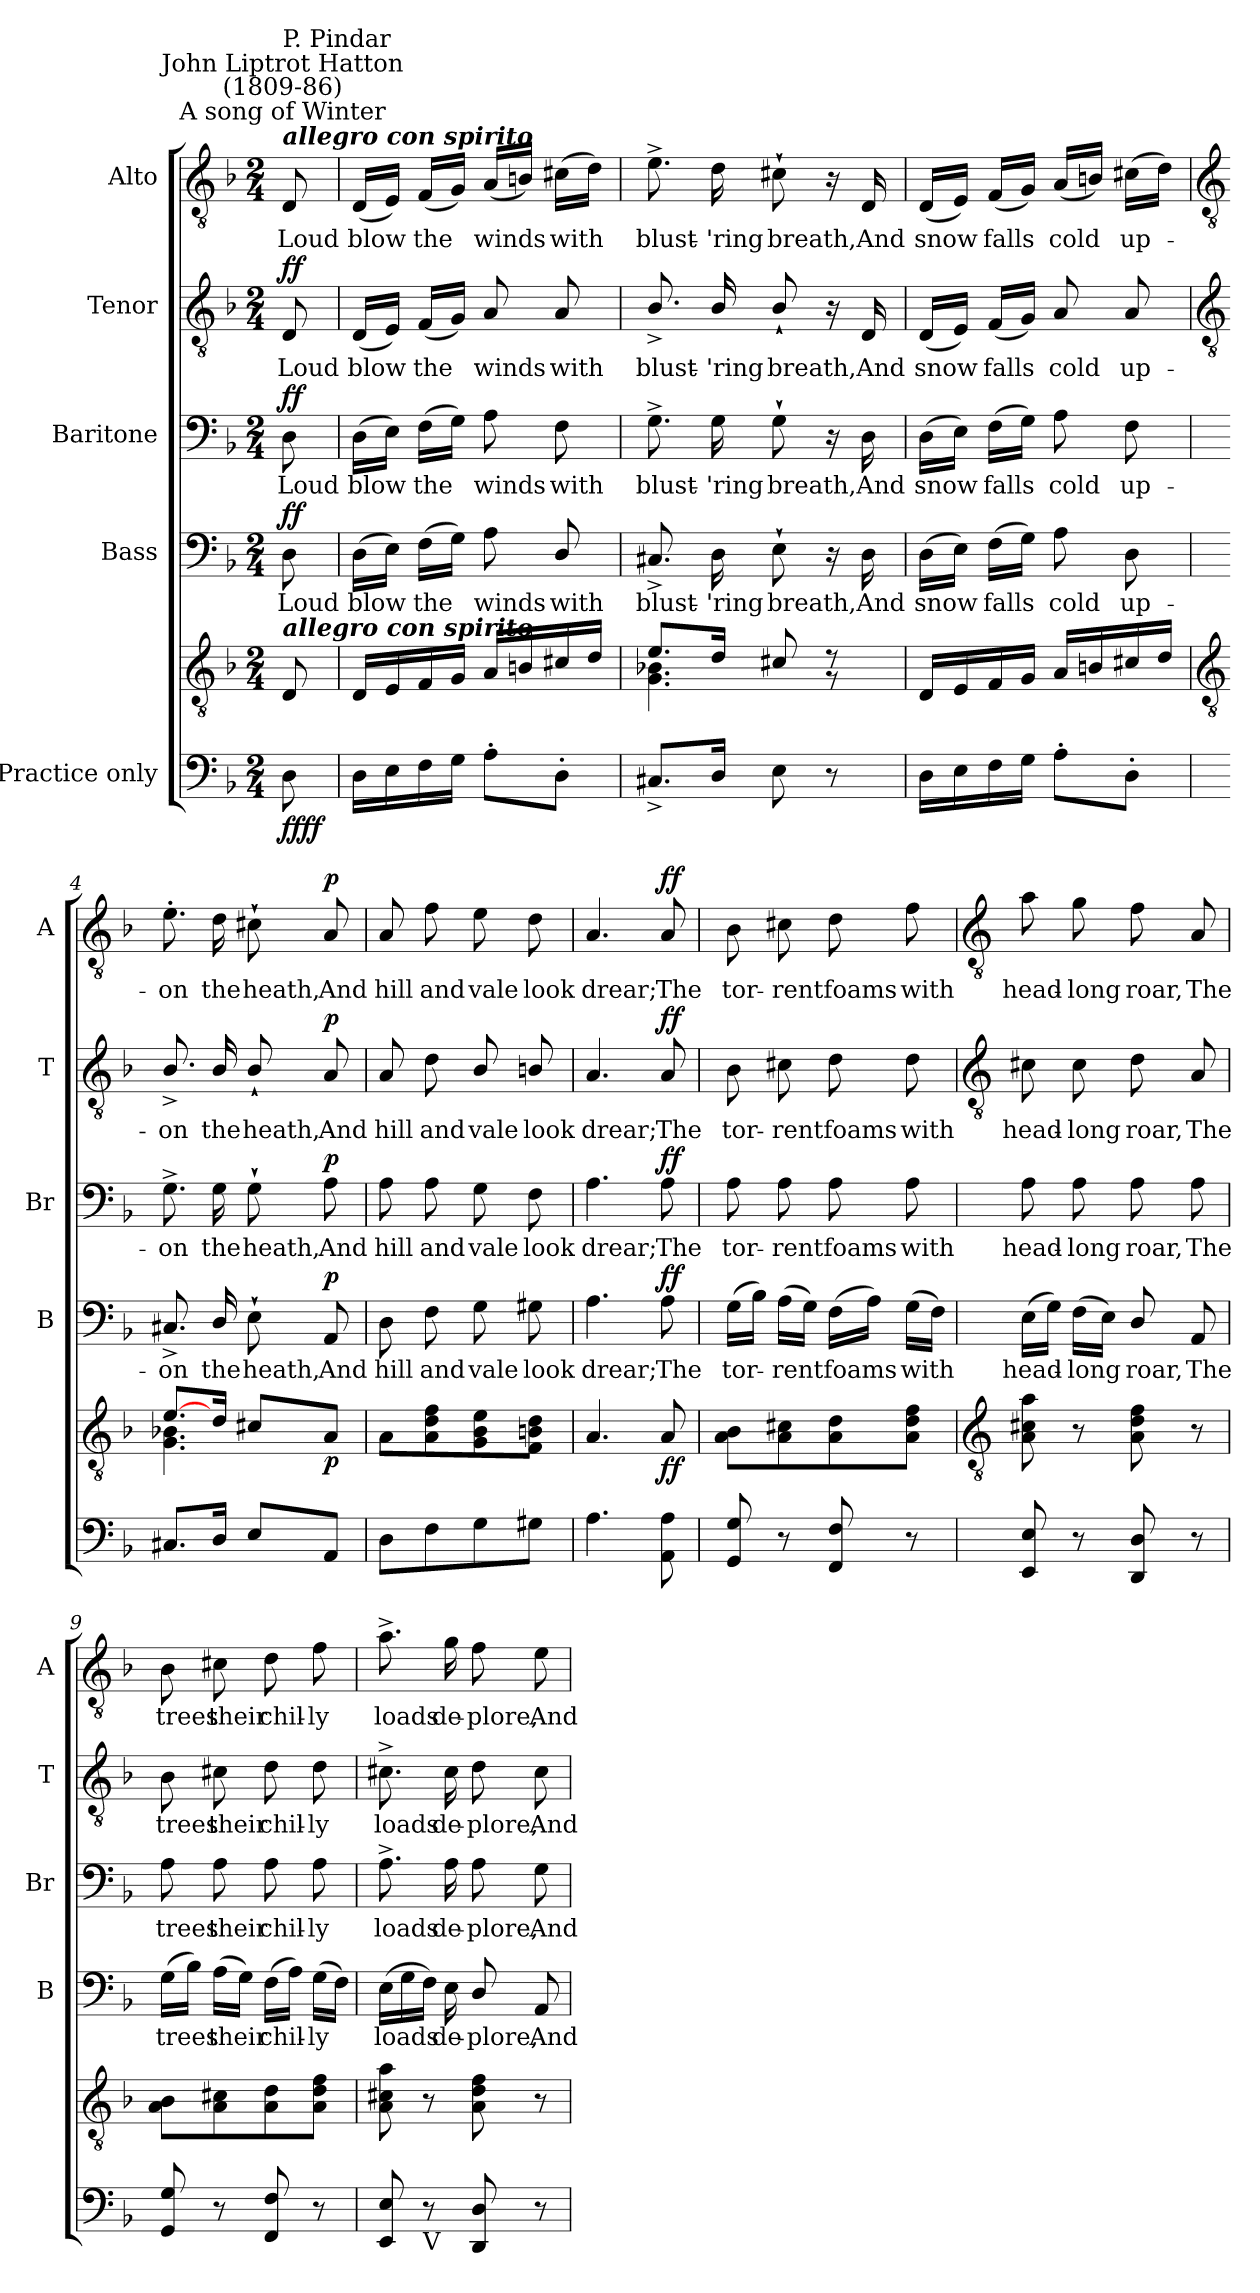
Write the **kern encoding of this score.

**kern	**kern	**dynam	**kern	**text	**dynam	**kern	**text	**dynam	**kern	**text	**dynam	**kern	**text	**dynam
*part5	*part5	*part5	*part4	*part4	*part4	*part3	*part3	*part3	*part2	*part2	*part2	*part1	*part1	*part1
*staff6	*staff5	*staff5/6	*staff4	*staff4	*staff4	*staff3	*staff3	*staff3	*staff2	*staff2	*staff2	*staff1	*staff1	*staff1
*I"Practice only	*	*	*I"Bass	*	*	*I"Baritone	*	*	*I"Tenor	*	*	*I"Alto	*	*
*	*	*	*I'B	*	*	*I'Br	*	*	*I'T	*	*	*I'A	*	*
*clefF4	*clefGv2	*	*clefF4	*	*	*clefF4	*	*	*clefGv2	*	*	*clefGv2	*	*
*k[b-]	*k[b-]	*	*k[b-]	*	*	*k[b-]	*	*	*k[b-]	*	*	*k[b-]	*	*
*F:	*F:	*	*F:	*	*	*F:	*	*	*F:	*	*	*F:	*	*
*M2/4	*M2/4	*	*M2/4	*	*	*M2/4	*	*	*M2/4	*	*	*M2/4	*	*
*MM63	*MM63	*	*MM63	*	*	*MM63	*	*	*MM63	*	*	*MM63	*	*
=	=	=	=	=	=	=	=	=	=	=	=	=	=	=
*	*^	*	*	*	*	*	*	*	*	*	*	*	*	*
!	!	!	!	!	!	!	!	!	!	!	!	!	!LO:TX:a:Bi:t=allegro con spirito	!	!
!	!	!	!	!	!	!	!	!	!	!	!	!	!LO:TX:a:cj:t=A song of Winter	!	!
!	!	!	!	!	!	!	!	!	!	!	!	!	!LO:TX:a:cj:t=John Liptrot Hatton\n(1809-86)	!	!
!	!	!	!	!	!	!	!	!	!	!	!	!	!LO:TX:a:t=P. Pindar	!	!
!	!LO:TX:a:Bi:t=allegro con spirito	!	!	!	!	!	!	!	!	!	!	!	!	!	!
!	!	!	!LO:DY:b=2	!	!LO:LY:b	!	!	!LO:LY:b	!	!	!LO:LY:b	!	!	!LO:LY:b	!
!	!	!	!LO:DY:n=1:b	!	!	!LO:DY:b	!	!	!LO:DY:b	!	!	!LO:DY:b	!	!	!
8D	8D/	8ryy	ff ff	8D	Loud	ff	8D	Loud	ff	8D	Loud	ff	8D	Loud	.
=1	=1	=1	=1	=1	=1	=1	=1	=1	=1	=1	=1	=1	=1	=1	=1
!	!	!	!	!	!LO:LY:b	!	!	!LO:LY:b	!	!	!LO:LY:b	!	!	!LO:LY:b	!
16DLL	16D/LL	2ryy	.	(>16DLL	blow	.	(>16DLL	blow	.	(<16DLL	blow	.	(<16DLL	blow	.
16E	16E/	.	.	16EJJ)	.	.	16EJJ)	.	.	16EJJ)	.	.	16EJJ)	.	.
!	!	!	!	!	!LO:LY:b	!	!	!LO:LY:b	!	!	!LO:LY:b	!	!	!LO:LY:b	!
16F	16F/	.	.	(>16FLL	the	.	(>16FLL	the	.	(<16FLL	the	.	(<16FLL	the	.
16GJJ	16G/JJ	.	.	16GJJ)	.	.	16GJJ)	.	.	16GJJ)	.	.	16GJJ)	.	.
!	!	!	!	!	!LO:LY:b	!	!	!LO:LY:b	!	!	!LO:LY:b	!	!	!LO:LY:b	!
8A'L	16A/LL	.	.	8A	winds	.	8A	winds	.	8A	winds	.	(<16ALL	winds	.
.	16Bn/	.	.	.	.	.	.	.	.	.	.	.	16BnJJ)	.	.
!	!	!	!	!	!LO:LY:b	!	!	!LO:LY:b	!	!	!LO:LY:b	!	!	!LO:LY:b	!
8D'J	16c#X/	.	.	8D/	with	.	8F	with	.	8A	with	.	(>16c#X\LL	with	.
.	16d/JJ	.	.	.	.	.	.	.	.	.	.	.	16d\JJ)	.	.
=2	=2	=2	=2	=2	=2	=2	=2	=2	=2	=2	=2	=2	=2	=2	=2
!	!	!	!	!	!LO:LY:b	!	!	!LO:LY:b	!	!	!LO:LY:b	!	!	!LO:LY:b	!
8.C#X^L	8.e/L	4.G\ 4.B-X\	.	8.C#X^	blust-	.	8.G^	blust-	.	8.B-^/	blust-	.	8.e^\	blust-	.
!	!	!	!	!	!LO:LY:b	!	!	!LO:LY:b	!	!	!LO:LY:b	!	!	!LO:LY:b	!
16DJ	16d/J	.	.	16D	-'ring	.	16G	-'ring	.	16B-/	-'ring	.	16d\	-'ring	.
!	!	!	!	!	!LO:LY:b	!	!	!LO:LY:b	!	!	!LO:LY:b	!	!	!LO:LY:b	!
8E	8c#X/	.	.	8E`	breath,	.	8G`	breath,	.	8B-`/	breath,	.	8c#X`\	breath,	.
8r	8r	8r	.	16r	.	.	16r	.	.	16r	.	.	16r	.	.
!	!	!	!	!	!LO:LY:b	!	!	!LO:LY:b	!	!	!LO:LY:b	!	!	!LO:LY:b	!
.	.	.	.	16D	And	.	16D	And	.	16D	And	.	16D	And	.
=3	=3	=3	=3	=3	=3	=3	=3	=3	=3	=3	=3	=3	=3	=3	=3
!	!	!	!	!	!LO:LY:b	!	!	!LO:LY:b	!	!	!LO:LY:b	!	!	!LO:LY:b	!
16DLL	16D/LL	2ryy	.	(>16DLL	snow	.	(>16DLL	snow	.	(<16DLL	snow	.	(<16DLL	snow	.
16E	16E/	.	.	16EJJ)	.	.	16EJJ)	.	.	16EJJ)	.	.	16EJJ)	.	.
!	!	!	!	!	!LO:LY:b	!	!	!LO:LY:b	!	!	!LO:LY:b	!	!	!LO:LY:b	!
16F	16F/	.	.	(>16FLL	falls	.	(>16FLL	falls	.	(<16FLL	falls	.	(<16FLL	falls	.
16GJJ	16G/JJ	.	.	16GJJ)	.	.	16GJJ)	.	.	16GJJ)	.	.	16GJJ)	.	.
!	!	!	!	!	!LO:LY:b	!	!	!LO:LY:b	!	!	!LO:LY:b	!	!	!LO:LY:b	!
8A'L	16A/LL	.	.	8A	cold	.	8A	cold	.	8A	cold	.	(<16ALL	cold	.
.	16Bn/	.	.	.	.	.	.	.	.	.	.	.	16BnJJ)	.	.
!	!	!	!	!	!LO:LY:b	!	!	!LO:LY:b	!	!	!LO:LY:b	!	!	!LO:LY:b	!
8D'J	16c#X/	.	.	8D	up-	.	8F	up-	.	8A	up-	.	(>16c#XLL	up-	.
.	16d/JJ	.	.	.	.	.	.	.	.	.	.	.	16dJJ)	.	.
!!LO:LB:g=z
=4	=4	=4	=4	=4	=4	=4	=4	=4	=4	=4	=4	=4	=4	=4	=4
*	*clefGv2	*	*	*	*	*	*	*	*	*clefGv2	*	*	*clefGv2	*	*
!	!	!	!	!	!LO:LY:b	!	!	!LO:LY:b	!	!	!LO:LY:b	!	!	!LO:LY:b	!
8.C#XL	[8.e/L	4.G\ 4.B-X\	.	8.C#X^	-on	.	8.G^	-on	.	8.B-^/	-on	.	8.e'	on	.
!	!	!	!	!	!LO:LY:b	!	!	!LO:LY:b	!	!	!LO:LY:b	!	!	!LO:LY:b	!
16DJ	16d/J	.	.	16D/	the	.	16G	the	.	16B-/	the	.	16d	the	.
!	!	!	!	!	!LO:LY:b	!	!	!LO:LY:b	!	!	!LO:LY:b	!	!	!LO:LY:b	!
8EL	8c#X/L	.	.	8E`	heath,	.	8G`	heath,	.	8B-`/	heath,	.	8c#X`	heath,	.
!	!	!	!LO:DY:b	!	!LO:LY:b	!LO:DY:b	!	!LO:LY:b	!LO:DY:b	!	!LO:LY:b	!LO:DY:b	!	!LO:LY:b	!LO:DY:b
8AAJ	8A/J	8ryy	p	8AA	And	p	8A	And	p	8A	And	p	8A	And	p
=5	=5	=5	=5	=5	=5	=5	=5	=5	=5	=5	=5	=5	=5	=5	=5
!	!	!	!	!	!LO:LY:b	!	!	!LO:LY:b	!	!	!LO:LY:b	!	!	!LO:LY:b	!
8DL	8A\L	2ryy	.	8D	hill	.	8A	hill	.	8A	hill	.	8A	hill	.
!	!	!	!	!	!LO:LY:b	!	!	!LO:LY:b	!	!	!LO:LY:b	!	!	!LO:LY:b	!
8F	8A\ 8d\ 8f\	.	.	8F	and	.	8A	and	.	8d	and	.	8f	and	.
!	!	!	!	!	!LO:LY:b	!	!	!LO:LY:b	!	!	!LO:LY:b	!	!	!LO:LY:b	!
8G	8G\ 8B-\ 8e\	.	.	8G	vale	.	8G	vale	.	8B-/	vale	.	8e	vale	.
!	!	!	!	!	!LO:LY:b	!	!	!LO:LY:b	!	!	!LO:LY:b	!	!	!LO:LY:b	!
8G#XJ	8F\ 8Bn\ 8d\J	.	.	8G#X	look	.	8F	look	.	8Bn/	look	.	8d	look	.
=6	=6	=6	=6	=6	=6	=6	=6	=6	=6	=6	=6	=6	=6	=6	=6
!	!	!	!	!	!LO:LY:b	!	!	!LO:LY:b	!	!	!LO:LY:b	!	!	!LO:LY:b	!
4.A	4.A/	2ryy	.	4.A	drear;	.	4.A	drear;	.	4.A	drear;	.	4.A	drear;	.
!	!	!	!LO:DY:b	!	!LO:LY:b	!LO:DY:b	!	!LO:LY:b	!LO:DY:b	!	!LO:LY:b	!LO:DY:b	!	!LO:LY:b	!LO:DY:b
8AA 8A	8A/	.	ff	8A	The	ff	8A	The	ff	8A	The	ff	8A	The	ff
=7	=7	=7	=7	=7	=7	=7	=7	=7	=7	=7	=7	=7	=7	=7	=7
!	!	!	!	!	!LO:LY:b	!	!	!LO:LY:b	!	!	!LO:LY:b	!	!	!LO:LY:b	!
8GG 8G	8A\ 8B-\L	2ryy	.	(>16GLL	tor-	.	8A	tor-	.	8B-	tor-	.	8B-	tor-	.
.	.	.	.	16B-JJ)	.	.	.	.	.	.	.	.	.	.	.
!	!	!	!	!	!LO:LY:b	!	!	!LO:LY:b	!	!	!LO:LY:b	!	!	!LO:LY:b	!
8r	8A\ 8c#X\	.	.	(>16ALL	rent	.	8A	-rent	.	8c#X	-rent	.	8c#X	-rent	.
.	.	.	.	16GJJ)	.	.	.	.	.	.	.	.	.	.	.
!	!	!	!	!	!LO:LY:b	!	!	!LO:LY:b	!	!	!LO:LY:b	!	!	!LO:LY:b	!
8FF 8F	8A\ 8d\	.	.	(>16FLL	foams	.	8A	foams	.	8d	foams	.	8d	foams	.
.	.	.	.	16AJJ)	.	.	.	.	.	.	.	.	.	.	.
!	!	!	!	!	!LO:LY:b	!	!	!LO:LY:b	!	!	!LO:LY:b	!	!	!LO:LY:b	!
8r	8A\ 8d\ 8f\J	.	.	(>16GLL	with	.	8A	with	.	8d	with	.	8f	with	.
.	.	.	.	16FJJ)	.	.	.	.	.	.	.	.	.	.	.
*	*v	*v	*	*	*	*	*	*	*	*	*	*	*	*	*
!!LO:LB:g=z
=8	=8	=8	=8	=8	=8	=8	=8	=8	=8	=8	=8	=8	=8	=8
*	*clefGv2	*	*	*	*	*	*	*	*clefGv2	*	*	*clefGv2	*	*
!	!	!	!	!LO:LY:b	!	!	!LO:LY:b	!	!	!LO:LY:b	!	!	!LO:LY:b	!
8EE 8E	8A\ 8c#X\ 8a\	.	(>16ELL	head-	.	8A	head-	.	8c#X	head-	.	8a	head-	.
.	.	.	16GJJ)	.	.	.	.	.	.	.	.	.	.	.
!	!	!	!	!LO:LY:b	!	!	!LO:LY:b	!	!	!LO:LY:b	!	!	!LO:LY:b	!
8r	8r	.	(>16FLL	long	.	8A	-long	.	8c#	-long	.	8g	-long	.
.	.	.	16EJJ)	.	.	.	.	.	.	.	.	.	.	.
!	!	!	!	!LO:LY:b	!	!	!LO:LY:b	!	!	!LO:LY:b	!	!	!LO:LY:b	!
8DD 8D	8A\ 8d\ 8f\	.	8D/	roar,	.	8A	roar,	.	8d	roar,	.	8f	roar,	.
!	!	!	!	!LO:LY:b	!	!	!LO:LY:b	!	!	!LO:LY:b	!	!	!LO:LY:b	!
8r	8r	.	8AA	The	.	8A	The	.	8A	The	.	8A	The	.
=9	=9	=9	=9	=9	=9	=9	=9	=9	=9	=9	=9	=9	=9	=9
!	!	!	!	!LO:LY:b	!	!	!LO:LY:b	!	!	!LO:LY:b	!	!	!LO:LY:b	!
8GG 8G	8A 8B-L	.	(>16GLL	trees	.	8A	trees	.	8B-	trees	.	8B-	trees	.
.	.	.	16B-JJ)	.	.	.	.	.	.	.	.	.	.	.
!	!	!	!	!LO:LY:b	!	!	!LO:LY:b	!	!	!LO:LY:b	!	!	!LO:LY:b	!
8r	8A 8c#X	.	(>16ALL	their	.	8A	their	.	8c#X	their	.	8c#X	their	.
.	.	.	16GJJ)	.	.	.	.	.	.	.	.	.	.	.
!	!	!	!	!LO:LY:b	!	!	!LO:LY:b	!	!	!LO:LY:b	!	!	!LO:LY:b	!
8FF 8F	8A 8d	.	(>16FLL	chil-	.	8A	chil-	.	8d	chil-	.	8d	chil-	.
.	.	.	16AJJ)	.	.	.	.	.	.	.	.	.	.	.
!	!	!	!	!LO:LY:b	!	!	!LO:LY:b	!	!	!LO:LY:b	!	!	!LO:LY:b	!
8r	8A 8d 8fJ	.	(>16GLL	ly	.	8A	-ly	.	8d	-ly	.	8f	-ly	.
.	.	.	16FJJ)	.	.	.	.	.	.	.	.	.	.	.
=10	=10	=10	=10	=10	=10	=10	=10	=10	=10	=10	=10	=10	=10	=10
!	!	!	!	!LO:LY:b	!	!	!LO:LY:b	!	!	!LO:LY:b	!	!	!LO:LY:b	!
8EE 8E	8A\ 8c#X\ 8a\	.	(>16ELL	loads	.	8.A^	loads	.	8.c#X^	loads	.	8.a^	loads	.
.	.	.	16G	.	.	.	.	.	.	.	.	.	.	.
!LO:TX:b:t=V	!	!	!	!	!	!	!	!	!	!	!	!	!	!
8r	8r	.	16FJJ)	.	.	.	.	.	.	.	.	.	.	.
!	!	!	!	!LO:LY:b	!	!	!LO:LY:b	!	!	!LO:LY:b	!	!	!LO:LY:b	!
.	.	.	16E	de-	.	16A	de-	.	16c#	de-	.	16g	de-	.
!	!	!	!	!LO:LY:b	!	!	!LO:LY:b	!	!	!LO:LY:b	!	!	!LO:LY:b	!
8DD 8D	8A\ 8d\ 8f\	.	8D/	-plore,	.	8A	-plore,	.	8d	-plore,	.	8f	-plore,	.
!	!	!	!	!LO:LY:b	!	!	!LO:LY:b	!	!	!LO:LY:b	!	!	!LO:LY:b	!
8r	8r	.	8AA	And	.	8G	And	.	8c#	And	.	8e	And	.
=	=	=	=	=	=	=	=	=	=	=	=	=	=	=
*-	*-	*-	*-	*-	*-	*-	*-	*-	*-	*-	*-	*-	*-	*-
